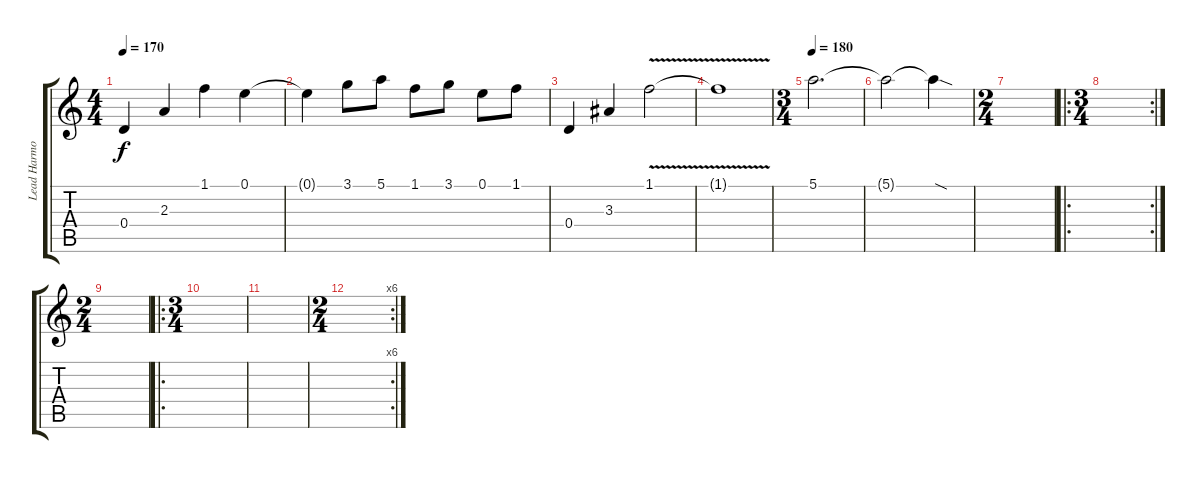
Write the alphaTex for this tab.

\track ("Lead Harmony" "Lead Harmo") {instrument overdrivenguitar}
\staff {score tabs}
\tuning (E4 B3 G3 D3 A2 D2) {hide}
\ts (4 4)
\tempo 170
\clef g2
\ks c
0.4.4{dy f} 2.3.4 1.1.4 0.1.4 |
0.1{t}.4 3.1.8 5.1.8 1.1.8 3.1.8 0.1.8 1.1.8 |
0.4.4 3.3.4 1.1{v}.2 |
1.1{t}.1 |
\ts (3 4)
\tempo 180
5.1.2{d} |
5.1{t}.2 5.1{sod t}.4 |
\ts (2 4)
|
\ro
\rc 2
\ts (3 4)
|
\ts (2 4)
|
\ro
\ts (3 4)
|
|
\rc 6
\ts (2 4)
